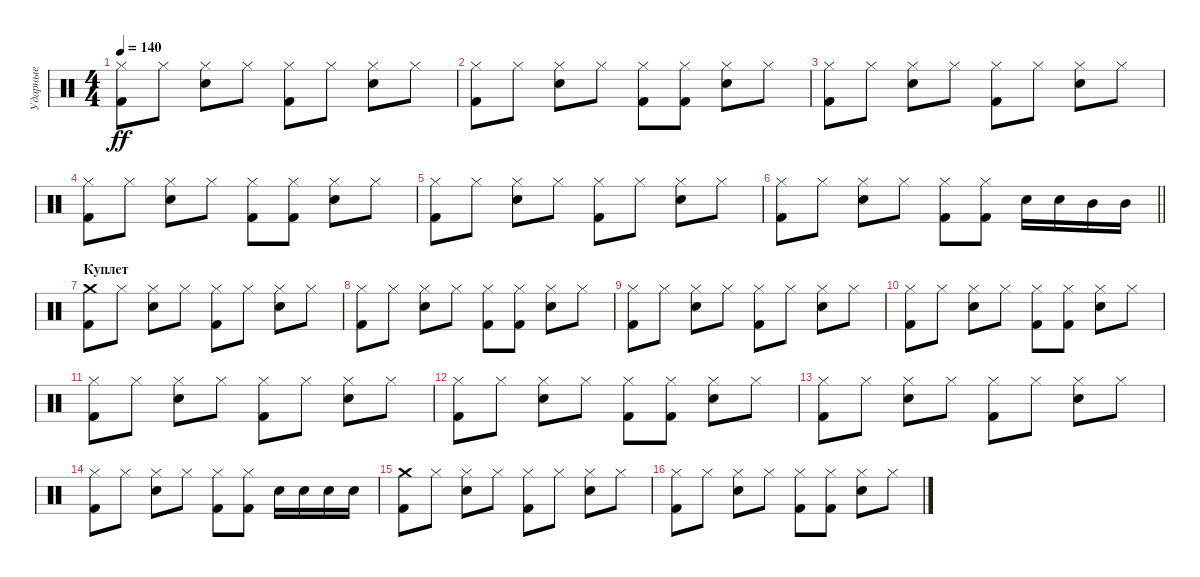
\track ("Ударные" "Ударные") {solo instrument percussion}
\staff {score}
\articulation defaults
\ts (4 4)
\tempo 140
\clef neutral
\ks c
("Hi-Hat (closed)" "Kick (hit) 2").8{dy ff} "Hi-Hat (closed)".8 ("Hi-Hat (closed)" "Snare (hit) 2").8 "Hi-Hat (closed)".8 ("Hi-Hat (closed)" "Kick (hit) 2").8 "Hi-Hat (closed)".8 ("Hi-Hat (closed)" "Snare (hit) 2").8 "Hi-Hat (closed)".8 |
("Hi-Hat (closed)" "Kick (hit) 2").8 "Hi-Hat (closed)".8 ("Hi-Hat (closed)" "Snare (hit) 2").8 "Hi-Hat (closed)".8 ("Hi-Hat (closed)" "Kick (hit) 2").8 ("Hi-Hat (closed)" "Kick (hit) 2").8 ("Hi-Hat (closed)" "Snare (hit) 2").8 "Hi-Hat (closed)".8 |
("Hi-Hat (closed)" "Kick (hit) 2").8 "Hi-Hat (closed)".8 ("Hi-Hat (closed)" "Snare (hit) 2").8 "Hi-Hat (closed)".8 ("Hi-Hat (closed)" "Kick (hit) 2").8 "Hi-Hat (closed)".8 ("Hi-Hat (closed)" "Snare (hit) 2").8 "Hi-Hat (closed)".8 |
("Hi-Hat (closed)" "Kick (hit) 2").8 "Hi-Hat (closed)".8 ("Hi-Hat (closed)" "Snare (hit) 2").8 "Hi-Hat (closed)".8 ("Hi-Hat (closed)" "Kick (hit) 2").8 ("Hi-Hat (closed)" "Kick (hit) 2").8 ("Hi-Hat (closed)" "Snare (hit) 2").8 "Hi-Hat (closed)".8 |
("Hi-Hat (closed)" "Kick (hit) 2").8 "Hi-Hat (closed)".8 ("Hi-Hat (closed)" "Snare (hit) 2").8 "Hi-Hat (closed)".8 ("Hi-Hat (closed)" "Kick (hit) 2").8 "Hi-Hat (closed)".8 ("Hi-Hat (closed)" "Snare (hit) 2").8 "Hi-Hat (closed)".8 |
\barLineRight lightlight
("Hi-Hat (closed)" "Kick (hit) 2").8 "Hi-Hat (closed)".8 ("Hi-Hat (closed)" "Snare (hit) 2").8 "Hi-Hat (closed)".8 ("Hi-Hat (closed)" "Kick (hit) 2").8 ("Hi-Hat (closed)" "Kick (hit) 2").8 "Snare (hit) 2".16 "Snare (hit) 2".16 "Mid Tom (hit)".16 "Mid Tom (hit)".16 |
\section ("" "Куплет")
("Crash medium (hit)" "Kick (hit) 2").8 "Hi-Hat (closed)".8 ("Hi-Hat (closed)" "Snare (hit) 2").8 "Hi-Hat (closed)".8 ("Hi-Hat (closed)" "Kick (hit) 2").8 "Hi-Hat (closed)".8 ("Hi-Hat (closed)" "Snare (hit) 2").8 "Hi-Hat (closed)".8 |
("Hi-Hat (closed)" "Kick (hit) 2").8 "Hi-Hat (closed)".8 ("Hi-Hat (closed)" "Snare (hit) 2").8 "Hi-Hat (closed)".8 ("Hi-Hat (closed)" "Kick (hit) 2").8 ("Hi-Hat (closed)" "Kick (hit) 2").8 ("Hi-Hat (closed)" "Snare (hit) 2").8 "Hi-Hat (closed)".8 |
("Hi-Hat (closed)" "Kick (hit) 2").8 "Hi-Hat (closed)".8 ("Hi-Hat (closed)" "Snare (hit) 2").8 "Hi-Hat (closed)".8 ("Hi-Hat (closed)" "Kick (hit) 2").8 "Hi-Hat (closed)".8 ("Hi-Hat (closed)" "Snare (hit) 2").8 "Hi-Hat (closed)".8 |
("Hi-Hat (closed)" "Kick (hit) 2").8 "Hi-Hat (closed)".8 ("Hi-Hat (closed)" "Snare (hit) 2").8 "Hi-Hat (closed)".8 ("Hi-Hat (closed)" "Kick (hit) 2").8 ("Hi-Hat (closed)" "Kick (hit) 2").8 ("Hi-Hat (closed)" "Snare (hit) 2").8 "Hi-Hat (closed)".8 |
("Hi-Hat (closed)" "Kick (hit) 2").8 "Hi-Hat (closed)".8 ("Hi-Hat (closed)" "Snare (hit) 2").8 "Hi-Hat (closed)".8 ("Hi-Hat (closed)" "Kick (hit) 2").8 "Hi-Hat (closed)".8 ("Hi-Hat (closed)" "Snare (hit) 2").8 "Hi-Hat (closed)".8 |
("Hi-Hat (closed)" "Kick (hit) 2").8 "Hi-Hat (closed)".8 ("Hi-Hat (closed)" "Snare (hit) 2").8 "Hi-Hat (closed)".8 ("Hi-Hat (closed)" "Kick (hit) 2").8 ("Hi-Hat (closed)" "Kick (hit) 2").8 ("Hi-Hat (closed)" "Snare (hit) 2").8 "Hi-Hat (closed)".8 |
("Hi-Hat (closed)" "Kick (hit) 2").8 "Hi-Hat (closed)".8 ("Hi-Hat (closed)" "Snare (hit) 2").8 "Hi-Hat (closed)".8 ("Hi-Hat (closed)" "Kick (hit) 2").8 "Hi-Hat (closed)".8 ("Hi-Hat (closed)" "Snare (hit) 2").8 "Hi-Hat (closed)".8 |
("Hi-Hat (closed)" "Kick (hit) 2").8 "Hi-Hat (closed)".8 ("Hi-Hat (closed)" "Snare (hit) 2").8 "Hi-Hat (closed)".8 ("Hi-Hat (closed)" "Kick (hit) 2").8 ("Hi-Hat (closed)" "Kick (hit) 2").8 "Snare (hit) 2".16 "Snare (hit) 2".16 "Snare (hit) 2".16 "Snare (hit) 2".16 |
("Crash medium (hit)" "Kick (hit) 2").8 "Hi-Hat (closed)".8 ("Hi-Hat (closed)" "Snare (hit) 2").8 "Hi-Hat (closed)".8 ("Hi-Hat (closed)" "Kick (hit) 2").8 "Hi-Hat (closed)".8 ("Hi-Hat (closed)" "Snare (hit) 2").8 "Hi-Hat (closed)".8 |
("Hi-Hat (closed)" "Kick (hit) 2").8 "Hi-Hat (closed)".8 ("Hi-Hat (closed)" "Snare (hit) 2").8 "Hi-Hat (closed)".8 ("Hi-Hat (closed)" "Kick (hit) 2").8 ("Hi-Hat (closed)" "Kick (hit) 2").8 ("Hi-Hat (closed)" "Snare (hit) 2").8 "Hi-Hat (closed)".8
